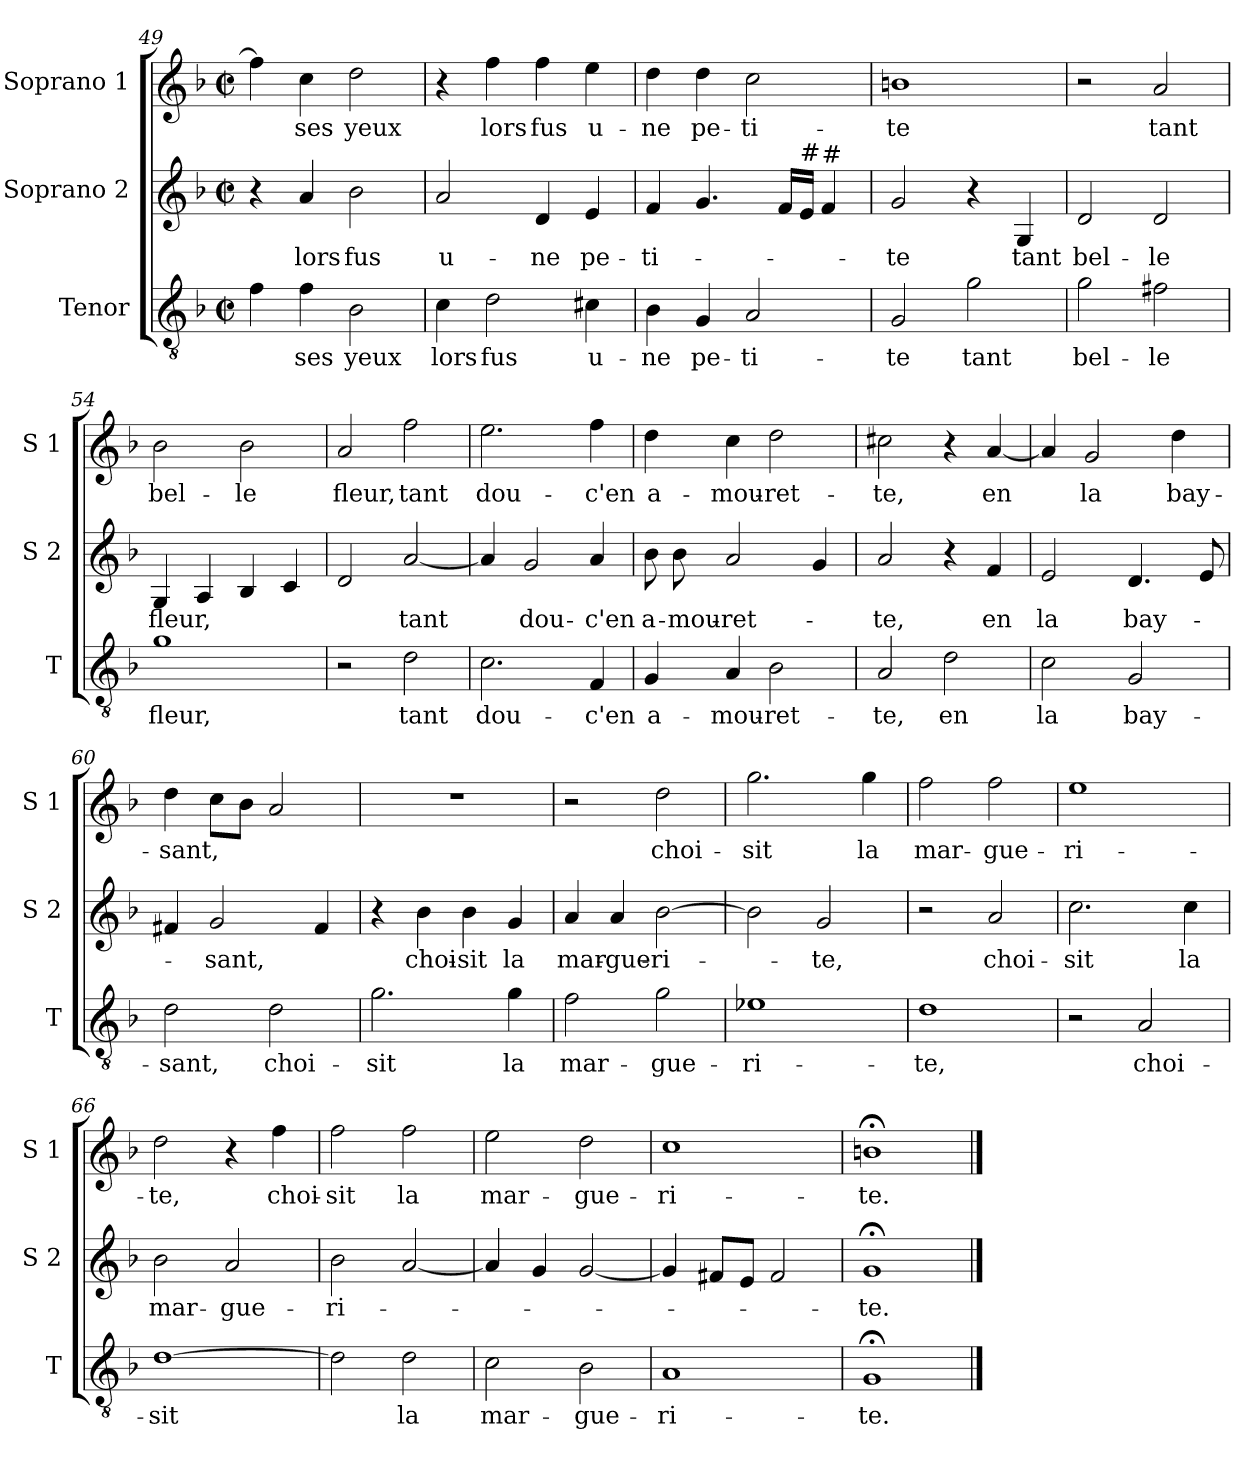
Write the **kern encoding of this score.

**kern	**text	**kern	**text	**kern	**text
*part3	*part3	*part2	*part2	*part1	*part1
*staff3	*staff3	*staff2	*staff2	*staff1	*staff1
*I"Tenor	*	*I"Soprano 2	*	*I"Soprano 1	*
*I'T	*	*I'S 2	*	*I'S 1	*
*clefGv2	*	*clefG2	*	*clefG2	*
*k[b-]	*	*k[b-]	*	*k[b-]	*
*F:	*	*F:	*	*F:	*
*M2/2	*	*M2/2	*	*M2/2	*
*met(c|)	*	*met(c|)	*	*met(c|)	*
=49	=49	=49	=49	=49	=49
4f\	.	4r	.	4ff\]	.
!	!LO:LY:b	!	!LO:LY:b	!	!LO:LY:b
4f\	ses	4a/	lors	4cc\	ses
!	!LO:LY:b	!	!LO:LY:b	!	!LO:LY:b
2B-\	yeux	2b-\	fus	2dd\	yeux
=50	=50	=50	=50	=50	=50
!	!LO:LY:b	!	!LO:LY:b	!	!
4c\	lors	2a/	u-	4r	.
!	!LO:LY:b	!	!	!	!LO:LY:b
2d\	fus	.	.	4ff\	lors
!	!	!	!LO:LY:b	!	!LO:LY:b
.	.	4d/	-ne	4ff\	fus
!	!LO:LY:b	!	!LO:LY:b	!	!LO:LY:b
4c#X\	u-	4e/	pe-	4ee\	u-
=51	=51	=51	=51	=51	=51
!	!LO:LY:b	!	!LO:LY:b	!	!LO:LY:b
4B-\	-ne	4f/	-ti-	4dd\	-ne
!	!LO:LY:b	!	!	!	!LO:LY:b
4G/	pe-	4.g/	.	4dd\	pe-
!	!LO:LY:b	!	!	!	!LO:LY:b
2A/	-ti-	.	.	2cc\	-ti-
.	.	16f/LL	.	.	.
!	!	!LO:TX:a:t=#	!	!	!
.	.	16e/JJ	.	.	.
!	!	!LO:TX:a:t=#	!	!	!
.	.	4f/	.	.	.
=52	=52	=52	=52	=52	=52
!	!LO:LY:b	!	!LO:LY:b	!	!LO:LY:b
2G/	-te	2g/	-te	1bn	-te
!	!LO:LY:b	!	!	!	!
2g\	tant	4r	.	.	.
!	!	!	!LO:LY:b	!	!
.	.	4G/	tant	.	.
=53	=53	=53	=53	=53	=53
!	!LO:LY:b	!	!LO:LY:b	!	!
2g\	bel-	2d/	bel-	2r	.
!	!LO:LY:b	!	!LO:LY:b	!	!LO:LY:b
2f#X\	-le	2d/	-le	2a/	tant
!!LO:LB:g=z
=54	=54	=54	=54	=54	=54
!	!LO:LY:b	!	!LO:LY:b	!	!LO:LY:b
1g	fleur,	4G/	fleur,	2b-\	bel-
.	.	4A/	.	.	.
!	!	!	!	!	!LO:LY:b
.	.	4B-/	.	2b-\	-le
.	.	4c/	.	.	.
=55	=55	=55	=55	=55	=55
!	!	!	!	!	!LO:LY:b
2r	.	2d/	.	2a/	fleur,
!	!LO:LY:b	!	!LO:LY:b	!	!LO:LY:b
2d\	tant	[2a/	tant	2ff\	tant
=56	=56	=56	=56	=56	=56
!	!LO:LY:b	!	!	!	!LO:LY:b
2.c\	dou-	4a/]	.	2.ee\	dou-
!	!	!	!LO:LY:b	!	!
.	.	2g/	dou-	.	.
!	!LO:LY:b	!	!LO:LY:b	!	!LO:LY:b
4F/	-c'en	4a/	-c'en	4ff\	-c'en
=57	=57	=57	=57	=57	=57
!	!LO:LY:b	!	!LO:LY:b	!	!LO:LY:b
4G/	a-	8b-\	a-	4dd\	a-
!	!	!	!LO:LY:b	!	!
.	.	8b-\	-mou-	.	.
!	!LO:LY:b	!	!LO:LY:b	!	!LO:LY:b
4A/	-mou-	2a/	-ret-	4cc\	-mou-
!	!LO:LY:b	!	!	!	!LO:LY:b
2B-\	-ret-	.	.	2dd\	-ret-
.	.	4g/	.	.	.
=58	=58	=58	=58	=58	=58
!	!LO:LY:b	!	!LO:LY:b	!	!LO:LY:b
2A/	-te,	2a/	-te,	2cc#X\	-te,
!	!LO:LY:b	!	!	!	!
2d\	en	4r	.	4r	.
!	!	!	!LO:LY:b	!	!LO:LY:b
.	.	4f/	en	[4a/	en
=59	=59	=59	=59	=59	=59
!	!LO:LY:b	!	!LO:LY:b	!	!
2c\	la	2e/	la	4a/]	.
!	!	!	!	!	!LO:LY:b
.	.	.	.	2g/	la
!	!LO:LY:b	!	!LO:LY:b	!	!
2G/	bay-	4.d/	bay-	.	.
!	!	!	!	!	!LO:LY:b
.	.	.	.	4dd\	bay-
.	.	8e/	.	.	.
!!LO:PB:g=z
=60	=60	=60	=60	=60	=60
!	!LO:LY:b	!	!	!	!LO:LY:b
2d\	-sant,	4f#X/	.	4dd\	-sant,
!	!	!	!LO:LY:b	!	!
.	.	2g/	-sant,	8cc\L	.
.	.	.	.	8b-\J	.
!	!LO:LY:b	!	!	!	!
2d\	choi-	.	.	2a/	.
.	.	4f#/	.	.	.
=61	=61	=61	=61	=61	=61
!	!LO:LY:b	!	!	!	!
2.g\	-sit	4r	.	1r	.
!	!	!	!LO:LY:b	!	!
.	.	4b-\	choi-	.	.
!	!	!	!LO:LY:b	!	!
.	.	4b-\	-sit	.	.
!	!LO:LY:b	!	!LO:LY:b	!	!
4g\	la	4g/	la	.	.
=62	=62	=62	=62	=62	=62
!	!LO:LY:b	!	!LO:LY:b	!	!
2f\	mar-	4a/	mar-	2r	.
!	!	!	!LO:LY:b	!	!
.	.	4a/	-gue-	.	.
!	!LO:LY:b	!	!LO:LY:b	!	!LO:LY:b
2g\	-gue-	[2b-\	-ri-	2dd\	choi-
=63	=63	=63	=63	=63	=63
!	!LO:LY:b	!	!	!	!LO:LY:b
1e-X	-ri-	2b-\]	.	2.gg\	-sit
!	!	!	!LO:LY:b	!	!
.	.	2g/	-te,	.	.
!	!	!	!	!	!LO:LY:b
.	.	.	.	4gg\	la
=64	=64	=64	=64	=64	=64
!	!LO:LY:b	!	!	!	!LO:LY:b
1d	-te,	2r	.	2ff\	mar-
!	!	!	!LO:LY:b	!	!LO:LY:b
.	.	2a/	choi-	2ff\	-gue-
=65	=65	=65	=65	=65	=65
!	!	!	!LO:LY:b	!	!LO:LY:b
2r	.	2.cc\	-sit	1ee	-ri-
!	!LO:LY:b	!	!	!	!
2A/	choi-	.	.	.	.
!	!	!	!LO:LY:b	!	!
.	.	4cc\	la	.	.
!!LO:LB:g=z
=66	=66	=66	=66	=66	=66
!	!LO:LY:b	!	!LO:LY:b	!	!LO:LY:b
[1d	-sit	2b-\	mar-	2dd\	-te,
!	!	!	!LO:LY:b	!	!
.	.	2a/	-gue-	4r	.
!	!	!	!	!	!LO:LY:b
.	.	.	.	4ff\	choi-
=67	=67	=67	=67	=67	=67
!	!	!	!LO:LY:b	!	!LO:LY:b
2d\]	.	2b-\	-ri-	2ff\	-sit
!	!LO:LY:b	!	!	!	!LO:LY:b
2d\	la	[2a/	.	2ff\	la
=68	=68	=68	=68	=68	=68
!	!LO:LY:b	!	!	!	!LO:LY:b
2c\	mar-	4a/]	.	2ee\	mar-
.	.	4g/	.	.	.
!	!LO:LY:b	!	!	!	!LO:LY:b
2B-\	-gue-	[2g/	.	2dd\	-gue-
=69	=69	=69	=69	=69	=69
!	!LO:LY:b	!	!	!	!LO:LY:b
1A	-ri-	4g/]	.	1cc	-ri-
.	.	8f#X/L	.	.	.
.	.	8e/J	.	.	.
.	.	2f#/	.	.	.
=70	=70	=70	=70	=70	=70
!	!LO:LY:b	!	!LO:LY:b	!	!LO:LY:b
1G;<	-te.	1g;<	-te.	1bn;<	-te.
==	==	==	==	==	==
*-	*-	*-	*-	*-	*-
